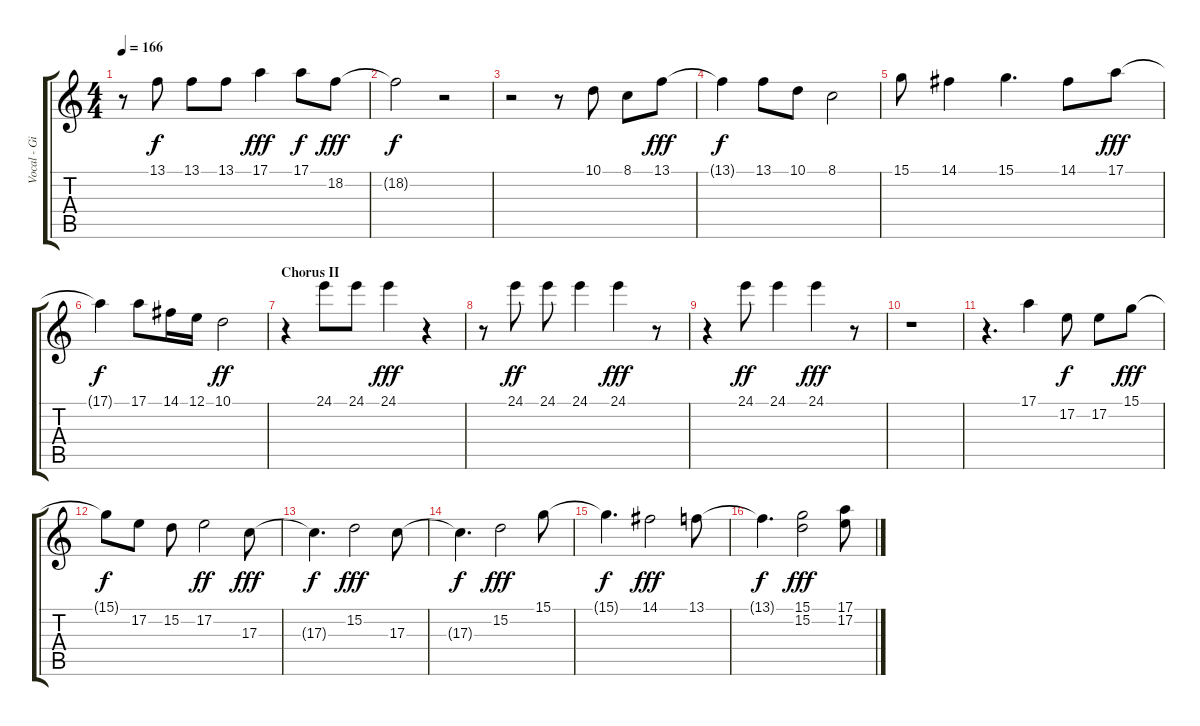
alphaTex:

\track ("Vocal - Gillan" "Vocal - Gi") {instrument lead2sawtooth}
\staff {score tabs}
\tuning (E4 B3 G3 D3 A2 E2) {hide}
\ts (4 4)
\tempo 166
\clef g2
\ks c
r.8{dy f} 13.1.8 13.1.8 13.1.8 17.1.4{dy fff} 17.1.8{dy f} 18.2.8{dy fff} |
18.2{t}.2{dy f} r.2 |
r.2 r.8 10.1.8 8.1.8 13.1.8{dy fff} |
13.1{t}.4{dy f} 13.1.8 10.1.8 8.1.2 |
15.1.8 14.1.4 15.1.4{d} 14.1.8 17.1.8{dy fff} |
17.1{t}.4{dy f} 17.1.8 14.1.16 12.1.16 10.1.2{dy ff} |
\section ("" "Chorus II")
r.4 24.1.8 24.1.8 24.1.4{dy fff} r.4 |
r.8 24.1.8{dy ff} 24.1.8 24.1.4 24.1.4{dy fff} r.8 |
r.4 24.1.8{dy ff} 24.1.4 24.1.4{dy fff} r.8 |
r.1 |
r.4{d} 17.1.4 17.2.8{dy f} 17.2.8 15.1.8{dy fff} |
15.1{t}.8{dy f} 17.2.8 15.2.8 17.2.2{dy ff} 17.3.8{dy fff} |
17.3{t}.4{d dy f} 15.2.2{dy fff} 17.3.8 |
17.3{t}.4{d dy f} 15.2.2{dy fff} 15.1.8 |
15.1{t}.4{d dy f} 14.1.2{dy fff} 13.1.8 |
13.1{t}.4{d dy f} (15.1 15.2).2{dy fff} (17.1 17.2).8
